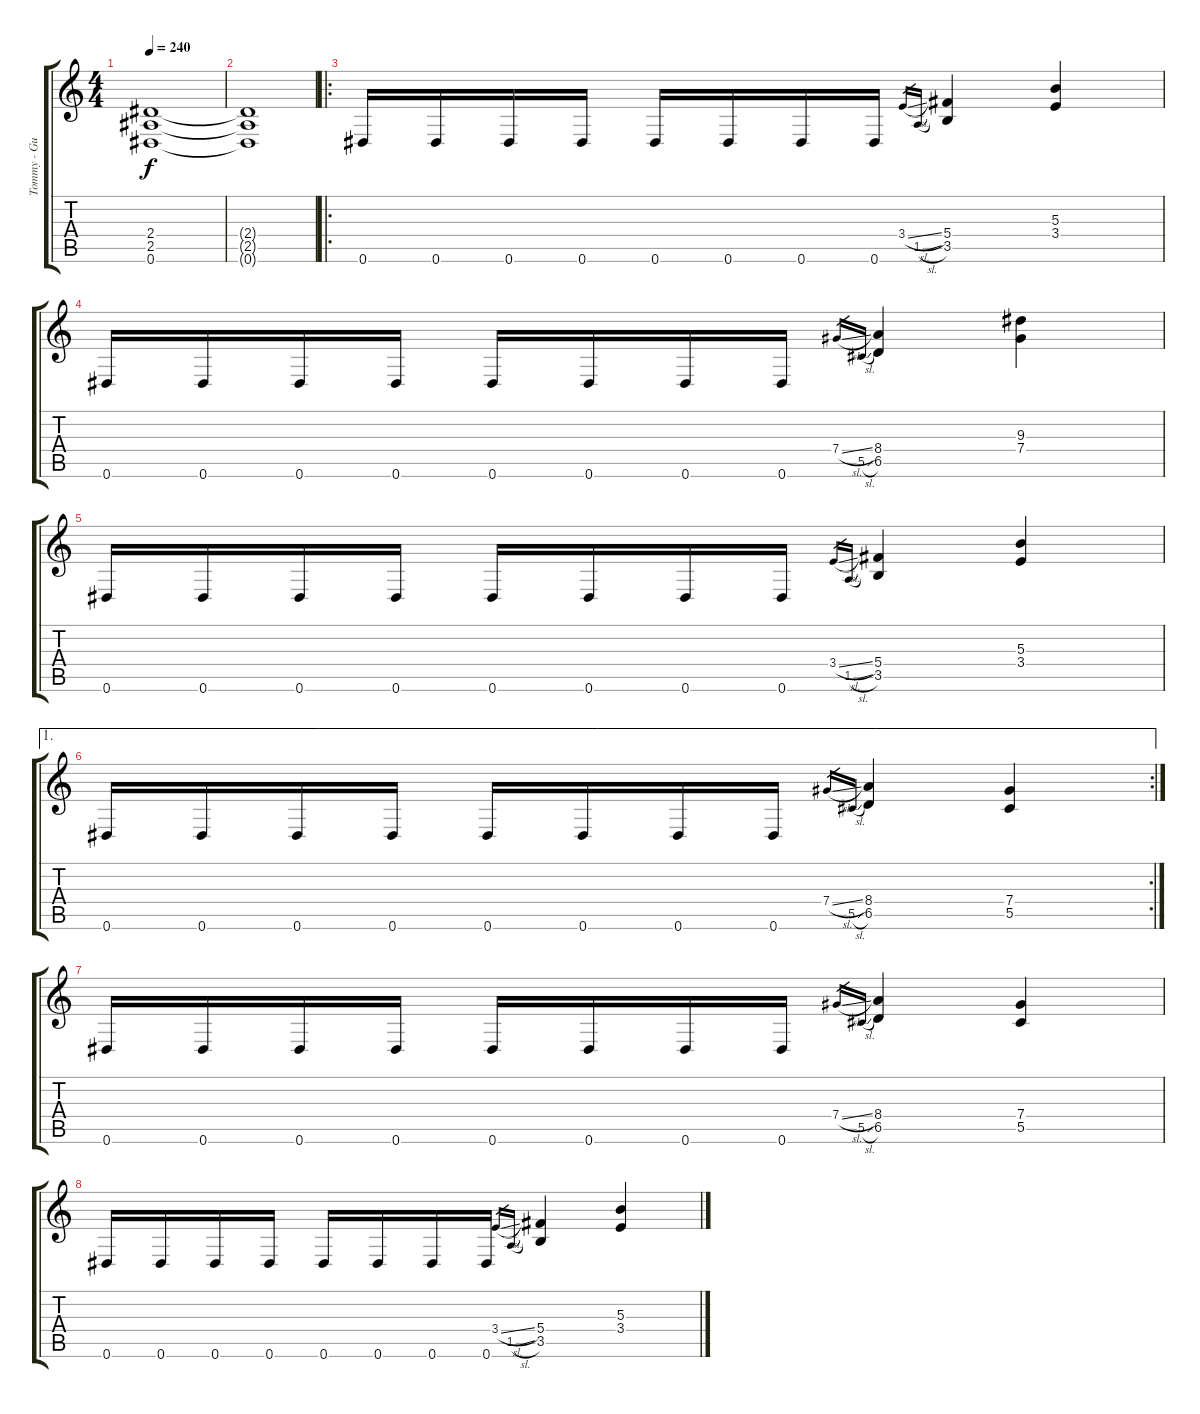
\track ("Tommy - Guitar 2" "Tommy - Gu") {instrument distortionguitar}
\staff {score tabs}
\tuning (Eb4 Bb3 Gb3 Db3 Ab2 Eb2) {hide}
\ts (4 4)
\tempo 240
\clef g2
\ks c
(2.4 2.5 0.6).1{dy f} |
(2.4{t} 2.5{t} 0.6{t}).1 |
\ro
0.6.16 0.6.16 0.6.16 0.6.16 0.6.16 0.6.16 0.6.16 0.6.16 3.4{sl}.16{gr} 1.5{sl}.16{gr} (5.4 3.5).4 (5.3 3.4).4 |
0.6.16 0.6.16 0.6.16 0.6.16 0.6.16 0.6.16 0.6.16 0.6.16 7.4{sl}.16{gr} 5.5{sl}.16{gr} (8.4 6.5).4 (9.3 7.4).4 |
0.6.16 0.6.16 0.6.16 0.6.16 0.6.16 0.6.16 0.6.16 0.6.16 3.4{sl}.16{gr} 1.5{sl}.16{gr} (5.4 3.5).4 (5.3 3.4).4 |
\ae 1
\rc 2
0.6.16 0.6.16 0.6.16 0.6.16 0.6.16 0.6.16 0.6.16 0.6.16 7.4{sl}.16{gr} 5.5{sl}.16{gr} (8.4 6.5).4 (7.4 5.5).4 |
0.6.16 0.6.16 0.6.16 0.6.16 0.6.16 0.6.16 0.6.16 0.6.16 7.4{sl}.16{gr} 5.5{sl}.16{gr} (8.4 6.5).4 (7.4 5.5).4 |
0.6.16 0.6.16 0.6.16 0.6.16 0.6.16 0.6.16 0.6.16 0.6.16 3.4{sl}.16{gr} 1.5{sl}.16{gr} (5.4 3.5).4 (5.3 3.4).4
